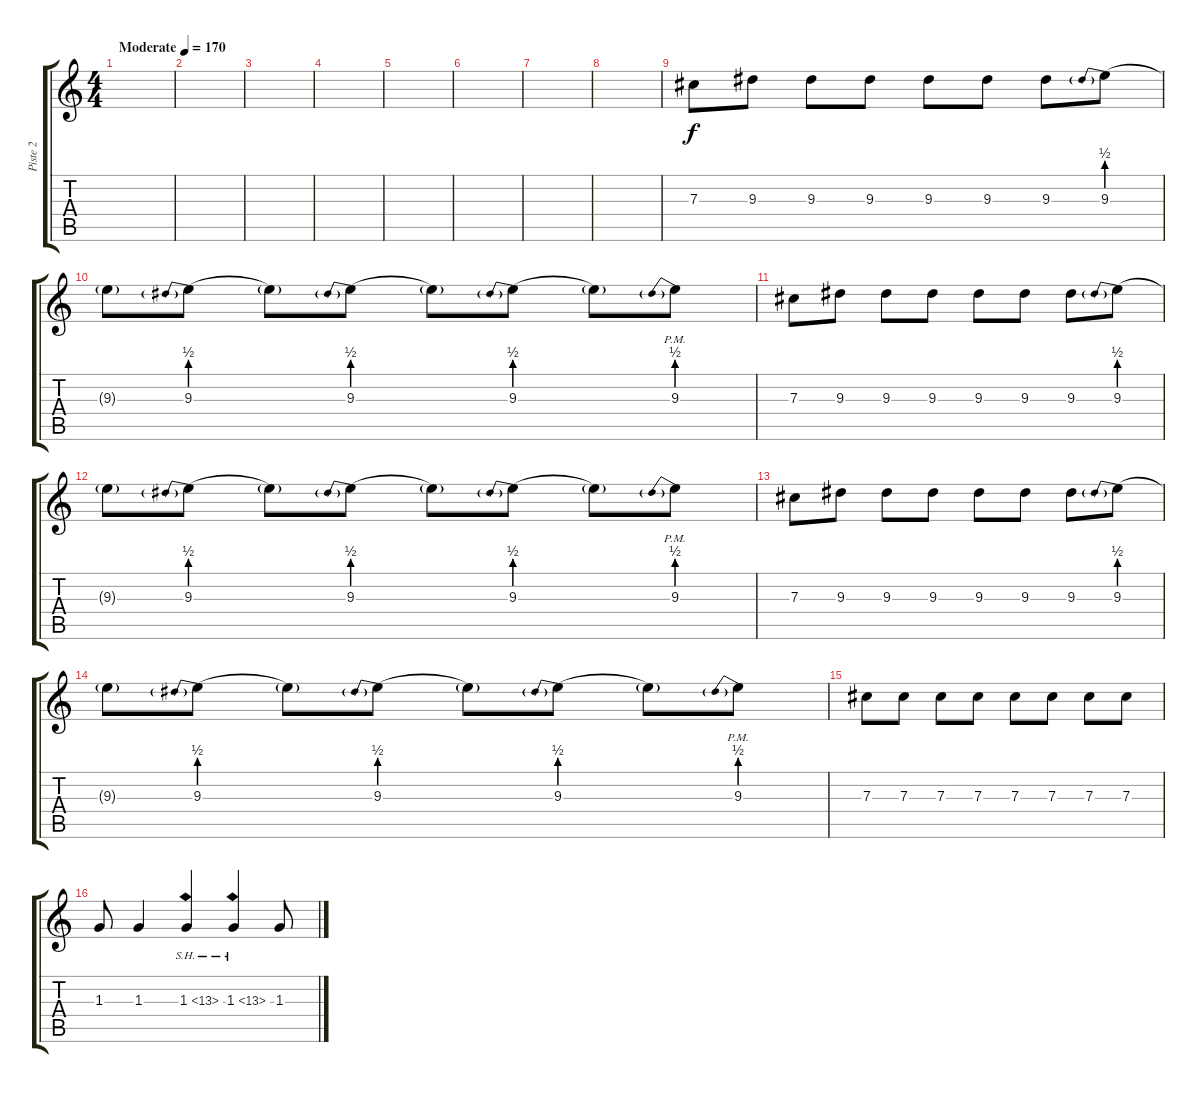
\track ("Piste 2" "Piste 2") {instrument overdrivenguitar}
\staff {score tabs}
\tuning (Eb4 Bb3 Gb3 Db3 Ab2 Db2) {hide}
\ts (4 4)
\tempo (170 "Moderate")
\clef g2
\ks c
|
|
|
|
|
|
|
|
7.3.8 9.3.8 9.3.8 9.3.8 9.3.8 9.3.8 9.3.8 9.3{be (prebend 0 2 60 2)}.8 |
9.3{t}.8 9.3{be (prebend 0 2 60 2)}.8 9.3{t}.8 9.3{be (prebend 0 2 60 2)}.8 9.3{t}.8 9.3{be (prebend 0 2 60 2)}.8 9.3{t}.8 9.3{be (prebend 0 2 60 2) pm}.8 |
7.3.8 9.3.8 9.3.8 9.3.8 9.3.8 9.3.8 9.3.8 9.3{be (prebend 0 2 60 2)}.8 |
9.3{t}.8 9.3{be (prebend 0 2 60 2)}.8 9.3{t}.8 9.3{be (prebend 0 2 60 2)}.8 9.3{t}.8 9.3{be (prebend 0 2 60 2)}.8 9.3{t}.8 9.3{be (prebend 0 2 60 2) pm}.8 |
7.3.8 9.3.8 9.3.8 9.3.8 9.3.8 9.3.8 9.3.8 9.3{be (prebend 0 2 60 2)}.8 |
9.3{t}.8 9.3{be (prebend 0 2 60 2)}.8 9.3{t}.8 9.3{be (prebend 0 2 60 2)}.8 9.3{t}.8 9.3{be (prebend 0 2 60 2)}.8 9.3{t}.8 9.3{be (prebend 0 2 60 2) pm}.8 |
7.3.8 7.3.8 7.3.8 7.3.8 7.3.8 7.3.8 7.3.8 7.3.8 |
1.3.8 1.3.4 1.3{sh 12}.4 1.3{sh 12}.4 1.3.8
